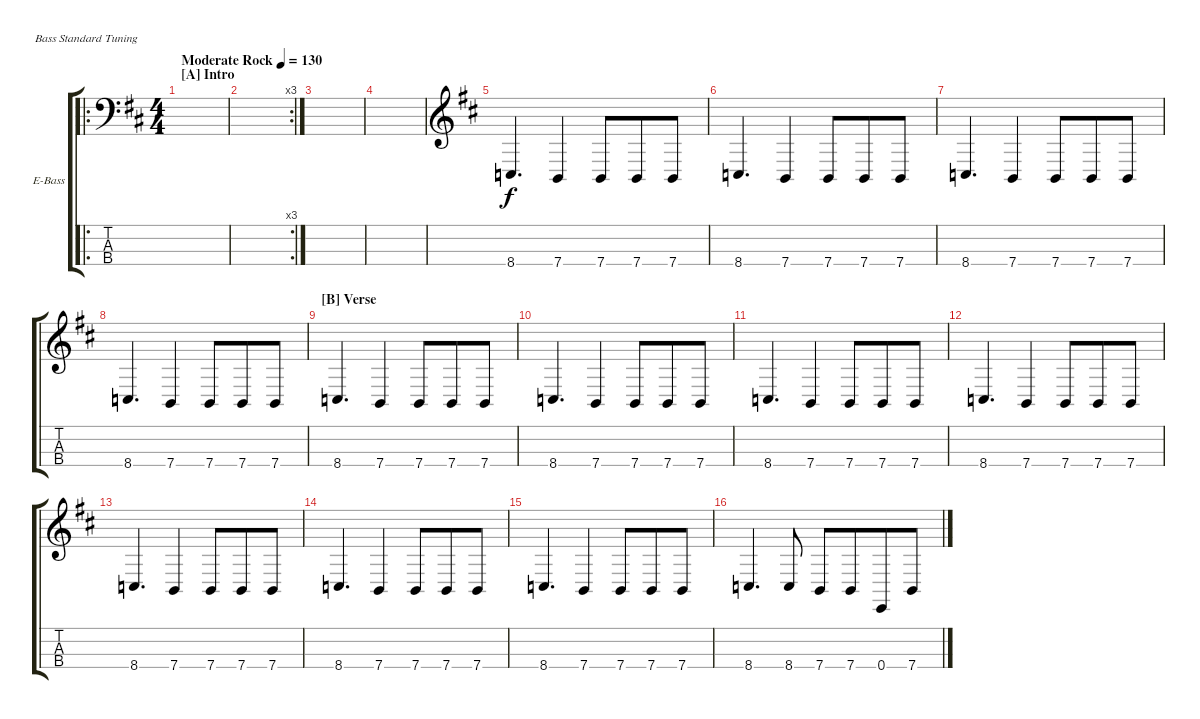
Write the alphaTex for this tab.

\defaultSystemsLayout 4
\bracketExtendMode groupsimilarinstruments
\firstSystemTrackNameOrientation horizontal
\otherSystemsTrackNameOrientation horizontal
\track ("Bass" "E-Bass") {instrument electricbassfinger}
\staff {score tabs}
\tuning (G2 D2 A1 E1)
\ro
\ts (4 4)
\beaming (8 4 4)
\section ("A" "Intro")
\tempo (130 "Moderate Rock")
\clef f4
\scale
1.09332
\ks d
|
\rc 3
\scale
0.906684 |
\scale
1.06305 |
\scale
0.936948 |
\clef g2
\scale
1.06305 8.4.4{d} 7.4.4 7.4.8 7.4.8 7.4.8 |
\scale
0.936948 8.4.4{d} 7.4.4 7.4.8 7.4.8 7.4.8 |
\scale
1.06305 8.4.4{d} 7.4.4 7.4.8 7.4.8 7.4.8 |
\scale
0.936948 8.4.4{d} 7.4.4 7.4.8 7.4.8 7.4.8 |
\section ("B" "Verse")
\scale
1.06305 8.4.4{d} 7.4.4 7.4.8 7.4.8 7.4.8 |
\scale
0.936948 8.4.4{d} 7.4.4 7.4.8 7.4.8 7.4.8 |
\scale
1.06305 8.4.4{d} 7.4.4 7.4.8 7.4.8 7.4.8 |
\scale
0.936948 8.4.4{d} 7.4.4 7.4.8 7.4.8 7.4.8 |
\scale
1.06305 8.4.4{d} 7.4.4 7.4.8 7.4.8 7.4.8 |
\scale
0.936948 8.4.4{d} 7.4.4 7.4.8 7.4.8 7.4.8 |
\scale
1.06305 8.4.4{d} 7.4.4 7.4.8 7.4.8 7.4.8 |
\scale
0.936948 8.4.4{d} 8.4.8 7.4.8 7.4.8 0.4.8 7.4.8
